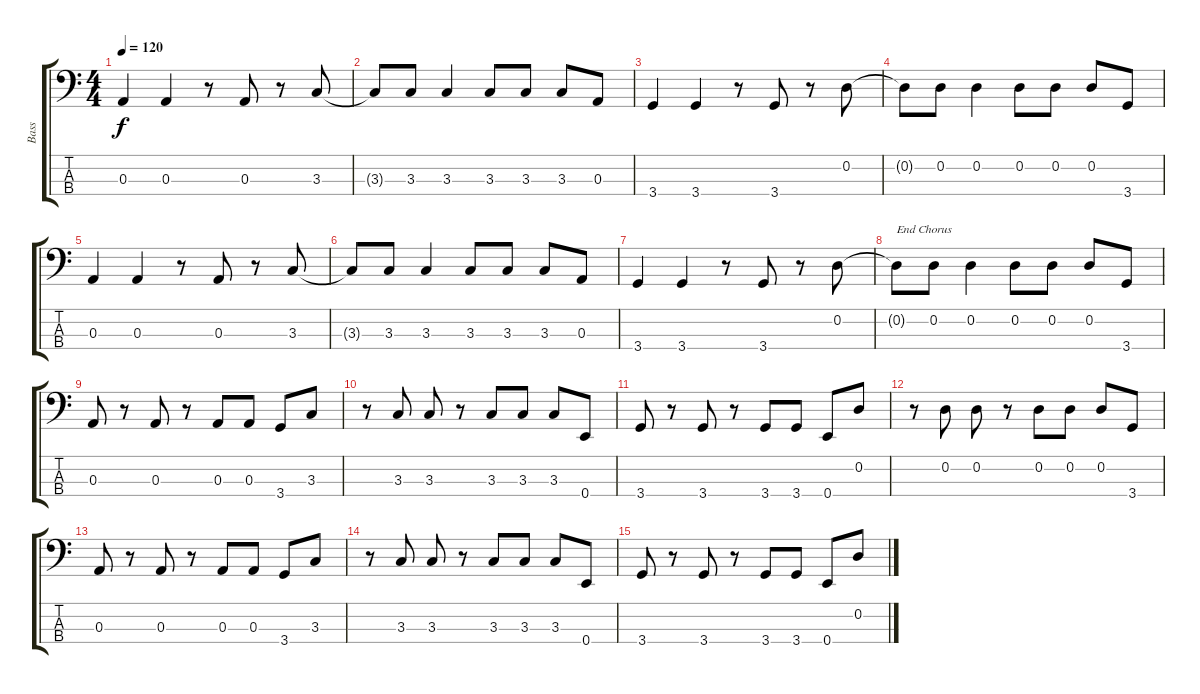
\track ("Bass" "Bass") {instrument electricbassfinger}
\staff {score tabs}
\tuning (G2 D2 A1 E1) {hide}
\ts (4 4)
\tempo 120
\clef f4
\ks c
0.3.4{dy f} 0.3.4 r.8 0.3.8 r.8 3.3.8 |
3.3{t}.8 3.3.8 3.3.4 3.3.8 3.3.8 3.3.8 0.3.8 |
3.4.4 3.4.4 r.8 3.4.8 r.8 0.2.8 |
0.2{t}.8 0.2.8 0.2.4 0.2.8 0.2.8 0.2.8 3.4.8 |
0.3.4 0.3.4 r.8 0.3.8 r.8 3.3.8 |
3.3{t}.8 3.3.8 3.3.4 3.3.8 3.3.8 3.3.8 0.3.8 |
3.4.4 3.4.4 r.8 3.4.8 r.8 0.2.8 |
0.2{t}.8{txt "End Chorus"} 0.2.8 0.2.4 0.2.8 0.2.8 0.2.8 3.4.8 |
0.3.8 r.8 0.3.8 r.8 0.3.8 0.3.8 3.4.8 3.3.8 |
r.8 3.3.8 3.3.8 r.8 3.3.8 3.3.8 3.3.8 0.4.8 |
3.4.8 r.8 3.4.8 r.8 3.4.8 3.4.8 0.4.8 0.2.8 |
r.8 0.2.8 0.2.8 r.8 0.2.8 0.2.8 0.2.8 3.4.8 |
0.3.8 r.8 0.3.8 r.8 0.3.8 0.3.8 3.4.8 3.3.8 |
r.8 3.3.8 3.3.8 r.8 3.3.8 3.3.8 3.3.8 0.4.8 |
3.4.8 r.8 3.4.8 r.8 3.4.8 3.4.8 0.4.8 0.2.8
